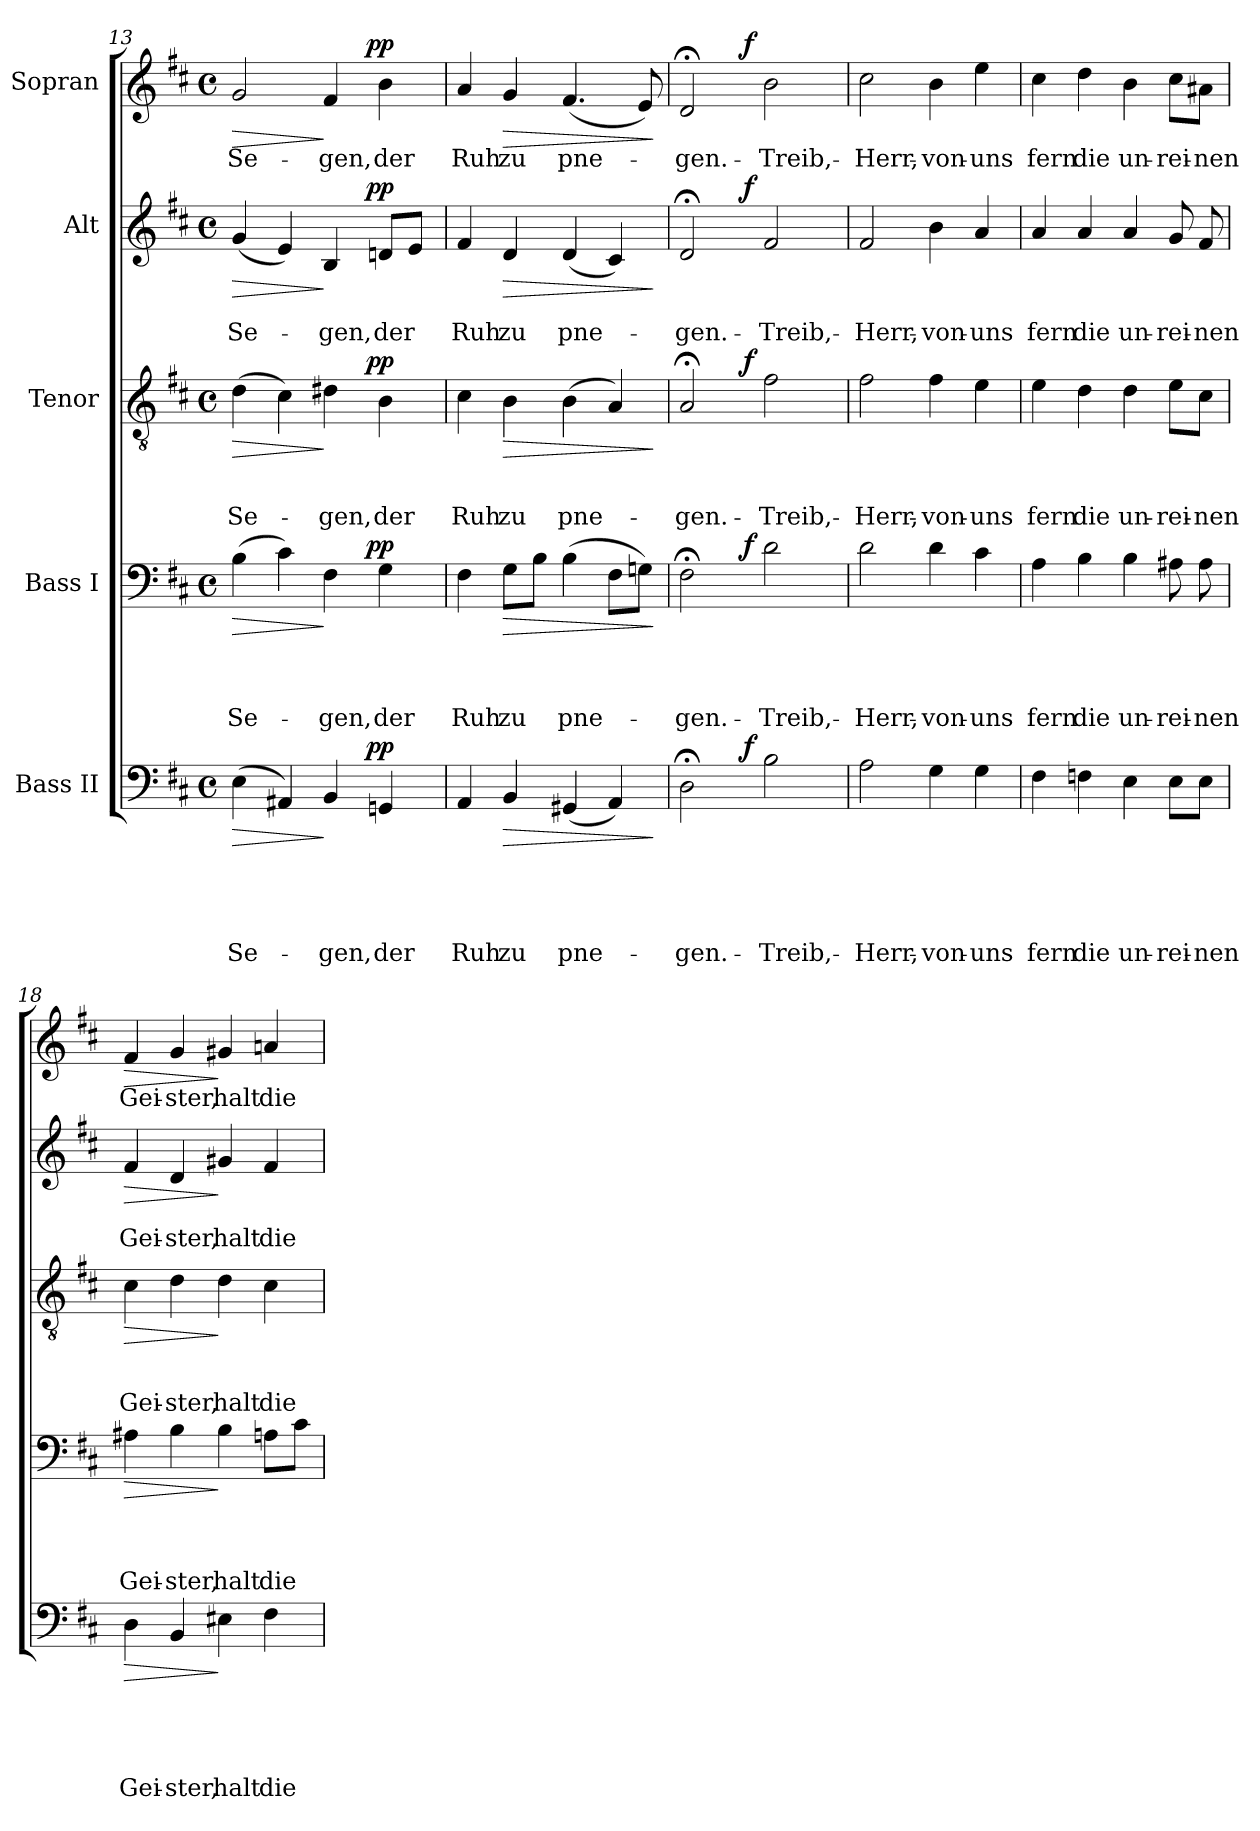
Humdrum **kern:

**kern	**text	**text	**text	**text	**text	**dynam	**kern	**text	**text	**text	**text	**dynam	**kern	**text	**text	**text	**dynam	**kern	**text	**text	**dynam	**kern	**text	**dynam
*part5	*part5	*part5	*part5	*part5	*part5	*part5	*part4	*part4	*part4	*part4	*part4	*part4	*part3	*part3	*part3	*part3	*part3	*part2	*part2	*part2	*part2	*part1	*part1	*part1
*staff5	*staff5	*staff5	*staff5	*staff5	*staff5	*staff5	*staff4	*staff4	*staff4	*staff4	*staff4	*staff4	*staff3	*staff3	*staff3	*staff3	*staff3	*staff2	*staff2	*staff2	*staff2	*staff1	*staff1	*staff1
*I"Bass II	*	*	*	*	*	*	*I"Bass I	*	*	*	*	*	*I"Tenor	*	*	*	*	*I"Alt	*	*	*	*I"Sopran	*	*
*clefF4	*	*	*	*	*	*	*clefF4	*	*	*	*	*	*clefGv2	*	*	*	*	*clefG2	*	*	*	*clefG2	*	*
*k[f#c#]	*	*	*	*	*	*	*k[f#c#]	*	*	*	*	*	*k[f#c#]	*	*	*	*	*k[f#c#]	*	*	*	*k[f#c#]	*	*
*D:	*	*	*	*	*	*	*D:	*	*	*	*	*	*D:	*	*	*	*	*D:	*	*	*	*D:	*	*
*M4/4	*	*	*	*	*	*	*M4/4	*	*	*	*	*	*M4/4	*	*	*	*	*M4/4	*	*	*	*M4/4	*	*
*met(c)	*	*	*	*	*	*	*met(c)	*	*	*	*	*	*met(c)	*	*	*	*	*met(c)	*	*	*	*met(c)	*	*
=13	=13	=13	=13	=13	=13	=13	=13	=13	=13	=13	=13	=13	=13	=13	=13	=13	=13	=13	=13	=13	=13	=13	=13	=13
!	!	!	!	!	!LO:LY:b	!LO:HP:b	!	!	!	!	!LO:LY:b	!LO:HP:b	!	!	!	!LO:LY:b	!LO:HP:b	!	!	!LO:LY:b	!LO:HP:b	!	!LO:LY:b	!LO:HP:b
*^	*	*	*	*	*	*	*^	*	*	*	*	*	*^	*	*	*	*	*^	*	*	*	*^	*	*
(>4E\	2ryy	.	.	.	.	Se-	>	(>4B\	2ryy	.	.	.	Se-	>	(>4d\	2ryy	.	.	Se-	>	(<4g/	2ryy	.	Se-	>	2g/	2ryy	Se-	>
4AA#X/)	.	.	.	.	.	.	.	4c#\)	.	.	.	.	.	.	4c#\)	.	.	.	.	.	4e/)	.	.	.	.	.	.	.	.
!	!	!	!	!	!	!LO:LY:b	!	!	!	!	!	!	!LO:LY:b	!	!	!	!	!	!LO:LY:b	!	!	!	!	!LO:LY:b	!	!	!	!LO:LY:b	!
4BB/	8..ryy	.	.	.	.	-gen,	]	4F#\	8..ryy	.	.	.	-gen,	]	4d#X\	8..ryy	.	.	-gen,	]	4B/	8..ryy	.	-gen,	]	4f#/	8..ryy	-gen,	]
!	!	!	!	!	!	!	!LO:DY:a	!	!	!	!	!	!	!LO:DY:a	!	!	!	!	!	!LO:DY:a	!	!	!	!	!LO:DY:a	!	!	!	!LO:DY:a
.	4ryy	.	.	.	.	.	pp	.	4ryy	.	.	.	.	pp	.	4ryy	.	.	.	pp	.	4ryy	.	.	pp	.	4ryy	.	pp
!	!	!	!	!	!	!LO:LY:b	!	!	!	!	!	!	!LO:LY:b	!	!	!	!	!	!LO:LY:b	!	!	!	!	!LO:LY:b	!	!	!	!LO:LY:b	!
4GGn/	.	.	.	.	.	der	.	4G\	.	.	.	.	der	.	4B\	.	.	.	der	.	8dn/L	.	.	der	.	4b\	.	der	.
.	.	.	.	.	.	.	.	.	.	.	.	.	.	.	.	.	.	.	.	.	8e/J	.	.	.	.	.	.	.	.
.	32ryy	.	.	.	.	.	.	.	32ryy	.	.	.	.	.	.	32ryy	.	.	.	.	.	32ryy	.	.	.	.	32ryy	.	.
!!LO:PB:g=z
=14!	=14!	=14!	=14!	=14!	=14!	=14!	=14!	=14!	=14!	=14!	=14!	=14!	=14!	=14!	=14!	=14!	=14!	=14!	=14!	=14!	=14!	=14!	=14!	=14!	=14!	=14!	=14!	=14!	=14!
!	!	!	!	!	!	!LO:LY:b	!	!	!	!	!	!	!LO:LY:b	!	!	!	!	!	!LO:LY:b	!	!	!	!	!LO:LY:b	!	!	!	!LO:LY:b	!
*v	*v	*	*	*	*	*	*	*	*	*	*	*	*	*	*v	*v	*	*	*	*	*v	*v	*	*	*	*v	*v	*	*
*	*	*	*	*	*	*	*v	*v	*	*	*	*	*	*	*	*	*	*	*	*	*	*	*	*	*
4AA/	.	.	.	.	Ruh	.	4F#\	.	.	.	Ruh	.	4c#\	.	.	Ruh	.	4f#/	.	Ruh	.	4a/	Ruh	.
!	!	!	!	!	!LO:LY:b	!LO:HP:b	!	!	!	!	!LO:LY:b	!LO:HP:b	!	!	!	!LO:LY:b	!LO:HP:b	!	!	!LO:LY:b	!LO:HP:b	!	!LO:LY:b	!LO:HP:b
4BB/	.	.	.	.	zu	>	8G\L	.	.	.	zu	>	4B\	.	.	zu	>	4d/	.	zu	>	4g/	zu	>
.	.	.	.	.	.	.	8B\J	.	.	.	.	.	.	.	.	.	.	.	.	.	.	.	.	.
!	!	!	!	!	!LO:LY:b	!	!	!	!	!	!LO:LY:b	!	!	!	!	!LO:LY:b	!	!	!	!LO:LY:b	!	!	!LO:LY:b	!
(<4GG#X/	.	.	.	.	pne-	.	(>4B\	.	.	.	pne-	.	(>4B\	.	.	pne-	.	(<4d/	.	pne-	.	(<4.f#/	pne-	.
4AA/)	.	.	.	.	.	.	8F#\L	.	.	.	.	.	4A/)	.	.	.	.	4c#/)	.	.	.	.	.	.
.	.	.	.	.	.	.	8Gn\J)	.	.	.	.	.	.	.	.	.	.	.	.	.	.	8e/)	.	.
.	.	.	.	.	.	]	.	.	.	.	.	]	.	.	.	.	]	.	.	.	]	.	.	]
=15!	=15!	=15!	=15!	=15!	=15!	=15!	=15!	=15!	=15!	=15!	=15!	=15!	=15!	=15!	=15!	=15!	=15!	=15!	=15!	=15!	=15!	=15!	=15!	=15!
!	!	!	!	!	!LO:LY:b	!	!	!	!	!	!LO:LY:b	!	!	!	!	!LO:LY:b	!	!	!	!LO:LY:b	!	!	!LO:LY:b	!
*^	*	*	*	*	*	*	*^	*	*	*	*	*	*^	*	*	*	*	*^	*	*	*	*^	*	*
2D;<\	4..ryy	.	.	.	.	-gen.-	.	2F#;<\	4..ryy	.	.	.	-gen.-	.	2A;/	4..ryy	.	.	-gen.-	.	2d;/	4..ryy	.	-gen.-	.	2d;/	4..ryy	-gen.-	.
!	!	!	!	!	!	!	!LO:DY:a	!	!	!	!	!	!	!LO:DY:a	!	!	!	!	!	!LO:DY:a	!	!	!	!	!LO:DY:a	!	!	!	!LO:DY:a
.	2ryy	.	.	.	.	.	f	.	2ryy	.	.	.	.	f	.	2ryy	.	.	.	f	.	2ryy	.	.	f	.	2ryy	.	f
!	!	!	!	!	!	!LO:LY:b	!	!	!	!	!	!	!LO:LY:b	!	!	!	!	!	!LO:LY:b	!	!	!	!	!LO:LY:b	!	!	!	!LO:LY:b	!
2B\	.	.	.	.	.	-Treib,-	.	2d\	.	.	.	.	-Treib,-	.	2f#\	.	.	.	-Treib,-	.	2f#/	.	.	-Treib,-	.	2b\	.	-Treib,-	.
.	16ryy	.	.	.	.	.	.	.	16ryy	.	.	.	.	.	.	16ryy	.	.	.	.	.	16ryy	.	.	.	.	16ryy	.	.
=16!	=16!	=16!	=16!	=16!	=16!	=16!	=16!	=16!	=16!	=16!	=16!	=16!	=16!	=16!	=16!	=16!	=16!	=16!	=16!	=16!	=16!	=16!	=16!	=16!	=16!	=16!	=16!	=16!	=16!
!	!	!	!	!	!	!LO:LY:b	!	!	!	!	!	!	!LO:LY:b	!	!	!	!	!	!LO:LY:b	!	!	!	!	!LO:LY:b	!	!	!	!LO:LY:b	!
*v	*v	*	*	*	*	*	*	*	*	*	*	*	*	*	*v	*v	*	*	*	*	*v	*v	*	*	*	*v	*v	*	*
*	*	*	*	*	*	*	*v	*v	*	*	*	*	*	*	*	*	*	*	*	*	*	*	*	*	*
2A\	.	.	.	.	-Herr,-	.	2d\	.	.	.	-Herr,-	.	2f#\	.	.	-Herr,-	.	2f#/	.	-Herr,-	.	2cc#\	-Herr,-	.
!	!	!	!	!	!LO:LY:b	!	!	!	!	!	!LO:LY:b	!	!	!	!	!LO:LY:b	!	!	!	!LO:LY:b	!	!	!LO:LY:b	!
4G\	.	.	.	.	-von-	.	4d\	.	.	.	-von-	.	4f#\	.	.	-von-	.	4b\	.	-von-	.	4b\	-von-	.
!	!	!	!	!	!LO:LY:b	!	!	!	!	!	!LO:LY:b	!	!	!	!	!LO:LY:b	!	!	!	!LO:LY:b	!	!	!LO:LY:b	!
4G\	.	.	.	.	-uns	.	4c#\	.	.	.	-uns	.	4e\	.	.	-uns	.	4a/	.	-uns	.	4ee\	-uns	.
=17!	=17!	=17!	=17!	=17!	=17!	=17!	=17!	=17!	=17!	=17!	=17!	=17!	=17!	=17!	=17!	=17!	=17!	=17!	=17!	=17!	=17!	=17!	=17!	=17!
!	!	!	!	!	!LO:LY:b	!	!	!	!	!	!LO:LY:b	!	!	!	!	!LO:LY:b	!	!	!	!LO:LY:b	!	!	!LO:LY:b	!
4F#\	.	.	.	.	fern	.	4A\	.	.	.	fern	.	4e\	.	.	fern	.	4a/	.	fern	.	4cc#\	fern	.
!	!	!	!	!	!LO:LY:b	!	!	!	!	!	!LO:LY:b	!	!	!	!	!LO:LY:b	!	!	!	!LO:LY:b	!	!	!LO:LY:b	!
4Fn\	.	.	.	.	die	.	4B\	.	.	.	die	.	4d\	.	.	die	.	4a/	.	die	.	4dd\	die	.
!	!	!	!	!	!LO:LY:b	!	!	!	!	!	!LO:LY:b	!	!	!	!	!LO:LY:b	!	!	!	!LO:LY:b	!	!	!LO:LY:b	!
4E\	.	.	.	.	un-	.	4B\	.	.	.	un-	.	4d\	.	.	un-	.	4a/	.	un-	.	4b\	un-	.
!	!	!	!	!	!LO:LY:b	!	!	!	!	!	!LO:LY:b	!	!	!	!	!LO:LY:b	!	!	!	!LO:LY:b	!	!	!LO:LY:b	!
8E\L	.	.	.	.	-rei-	.	8A#X\	.	.	.	-rei-	.	8e\L	.	.	-rei-	.	8g/	.	-rei-	.	8cc#\L	-rei-	.
!	!	!	!	!	!LO:LY:b	!	!	!	!	!	!LO:LY:b	!	!	!	!	!LO:LY:b	!	!	!	!LO:LY:b	!	!	!LO:LY:b	!
8E\J	.	.	.	.	-nen	.	8A#\	.	.	.	-nen	.	8c#\J	.	.	-nen	.	8f#/	.	-nen	.	8a#X\J	-nen	.
!!LO:LB:g=z
=18!	=18!	=18!	=18!	=18!	=18!	=18!	=18!	=18!	=18!	=18!	=18!	=18!	=18!	=18!	=18!	=18!	=18!	=18!	=18!	=18!	=18!	=18!	=18!	=18!
!	!	!	!	!	!LO:LY:b	!LO:HP:b	!	!	!	!	!LO:LY:b	!LO:HP:b	!	!	!	!LO:LY:b	!LO:HP:b	!	!	!LO:LY:b	!LO:HP:b	!	!LO:LY:b	!LO:HP:b
4D\	.	.	.	.	Gei-	>	4A#X\	.	.	.	Gei-	>	4c#\	.	.	Gei-	>	4f#/	.	Gei-	>	4f#/	Gei-	>
!	!	!	!	!	!LO:LY:b	!	!	!	!	!	!LO:LY:b	!	!	!	!	!LO:LY:b	!	!	!	!LO:LY:b	!	!	!LO:LY:b	!
4BB/	.	.	.	.	-ster,	.	4B\	.	.	.	-ster,	.	4d\	.	.	-ster,	.	4d/	.	-ster,	.	4g/	-ster,	.
!	!	!	!	!	!LO:LY:b	!	!	!	!	!	!LO:LY:b	!	!	!	!	!LO:LY:b	!	!	!	!LO:LY:b	!	!	!LO:LY:b	!
4E#X\	.	.	.	.	halt	]	4B\	.	.	.	halt	]	4d\	.	.	halt	]	4g#X/	.	halt	]	4g#X/	halt	]
!	!	!	!	!	!LO:LY:b	!	!	!	!	!	!LO:LY:b	!	!	!	!	!LO:LY:b	!	!	!	!LO:LY:b	!	!	!LO:LY:b	!
4F#\	.	.	.	.	die-	.	8An\L	.	.	.	die	.	4c#\	.	.	die-	.	4f#/	.	die-	.	4an/	die-	.
.	.	.	.	.	.	.	8c#\J	.	.	.	.	.	.	.	.	.	.	.	.	.	.	.	.	.
=!	=!	=!	=!	=!	=!	=!	=!	=!	=!	=!	=!	=!	=!	=!	=!	=!	=!	=!	=!	=!	=!	=!	=!	=!
*-	*-	*-	*-	*-	*-	*-	*-	*-	*-	*-	*-	*-	*-	*-	*-	*-	*-	*-	*-	*-	*-	*-	*-	*-
